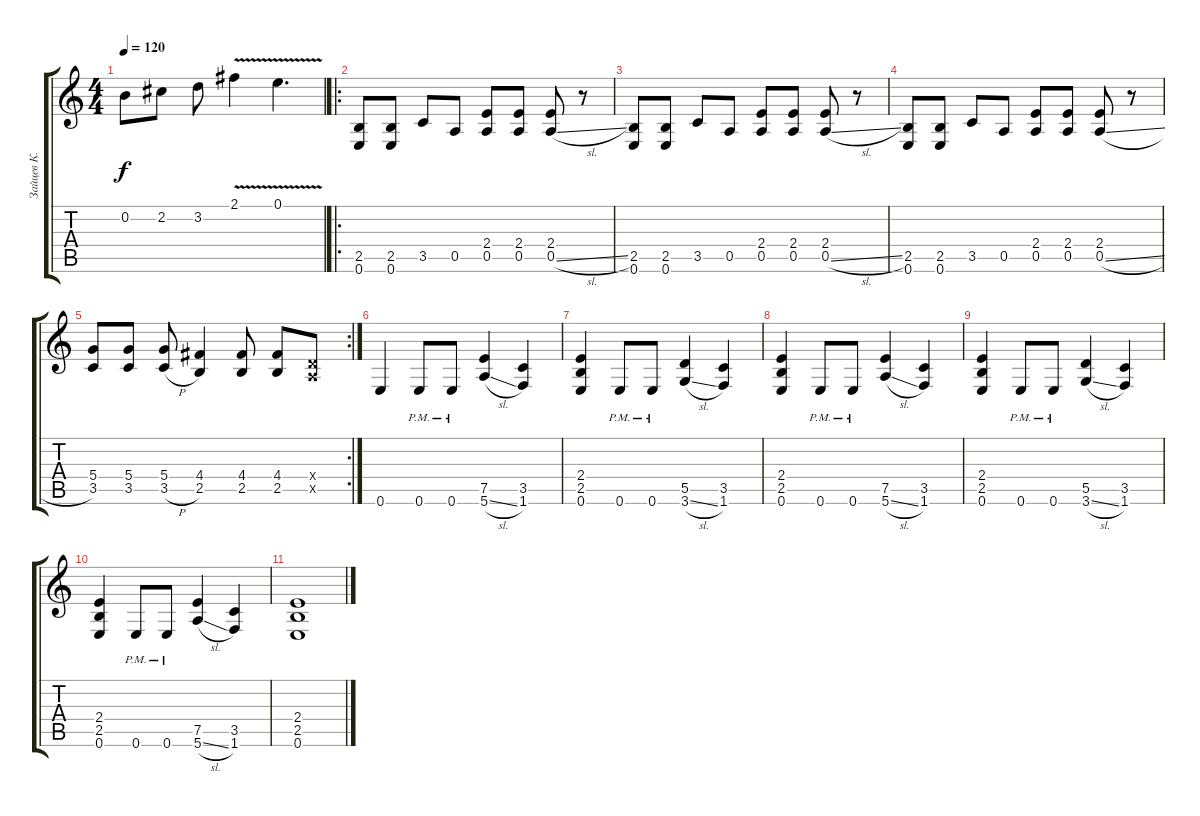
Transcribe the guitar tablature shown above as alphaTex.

\track ("Зайцев К." "Зайцев К.") {instrument overdrivenguitar}
\staff {score tabs}
\tuning (E4 B3 G3 D3 A2 E2) {hide}
\ts (4 4)
\tempo 120
\clef g2
\ks c
0.2.8{dy f} 2.2.8 3.2.8 2.1{v}.4 0.1{v}.4{d} |
\ro
(2.5 0.6).8 (2.5 0.6).8 3.5.8 0.5.8 (2.4 0.5).8 (2.4 0.5).8 (2.4 0.5{sl}).8 r.8 |
(2.5 0.6).8 (2.5 0.6).8 3.5.8 0.5.8 (2.4 0.5).8 (2.4 0.5).8 (2.4 0.5{sl}).8 r.8 |
(2.5 0.6).8 (2.5 0.6).8 3.5.8 0.5.8 (2.4 0.5).8 (2.4 0.5).8 (2.4 0.5{sl}).8 r.8 |
\rc 2
(5.4 3.5).8 (5.4 3.5).8 (5.4 3.5{h}).8 (4.4 2.5).4 (4.4 2.5).8 (4.4 2.5).8 (0.4{x} 0.5{x}).8 |
0.6.4 0.6{pm}.8 0.6{pm}.8 (7.5 5.6{sl}).4 (3.5 1.6).4 |
(2.4 2.5 0.6).4 0.6{pm}.8 0.6{pm}.8 (5.5 3.6{sl}).4 (3.5 1.6).4 |
(2.4 2.5 0.6).4 0.6{pm}.8 0.6{pm}.8 (7.5 5.6{sl}).4 (3.5 1.6).4 |
(2.4 2.5 0.6).4 0.6{pm}.8 0.6{pm}.8 (5.5 3.6{sl}).4 (3.5 1.6).4 |
(2.4 2.5 0.6).4 0.6{pm}.8 0.6{pm}.8 (7.5 5.6{sl}).4 (3.5 1.6).4 |
(2.4 2.5 0.6).1
